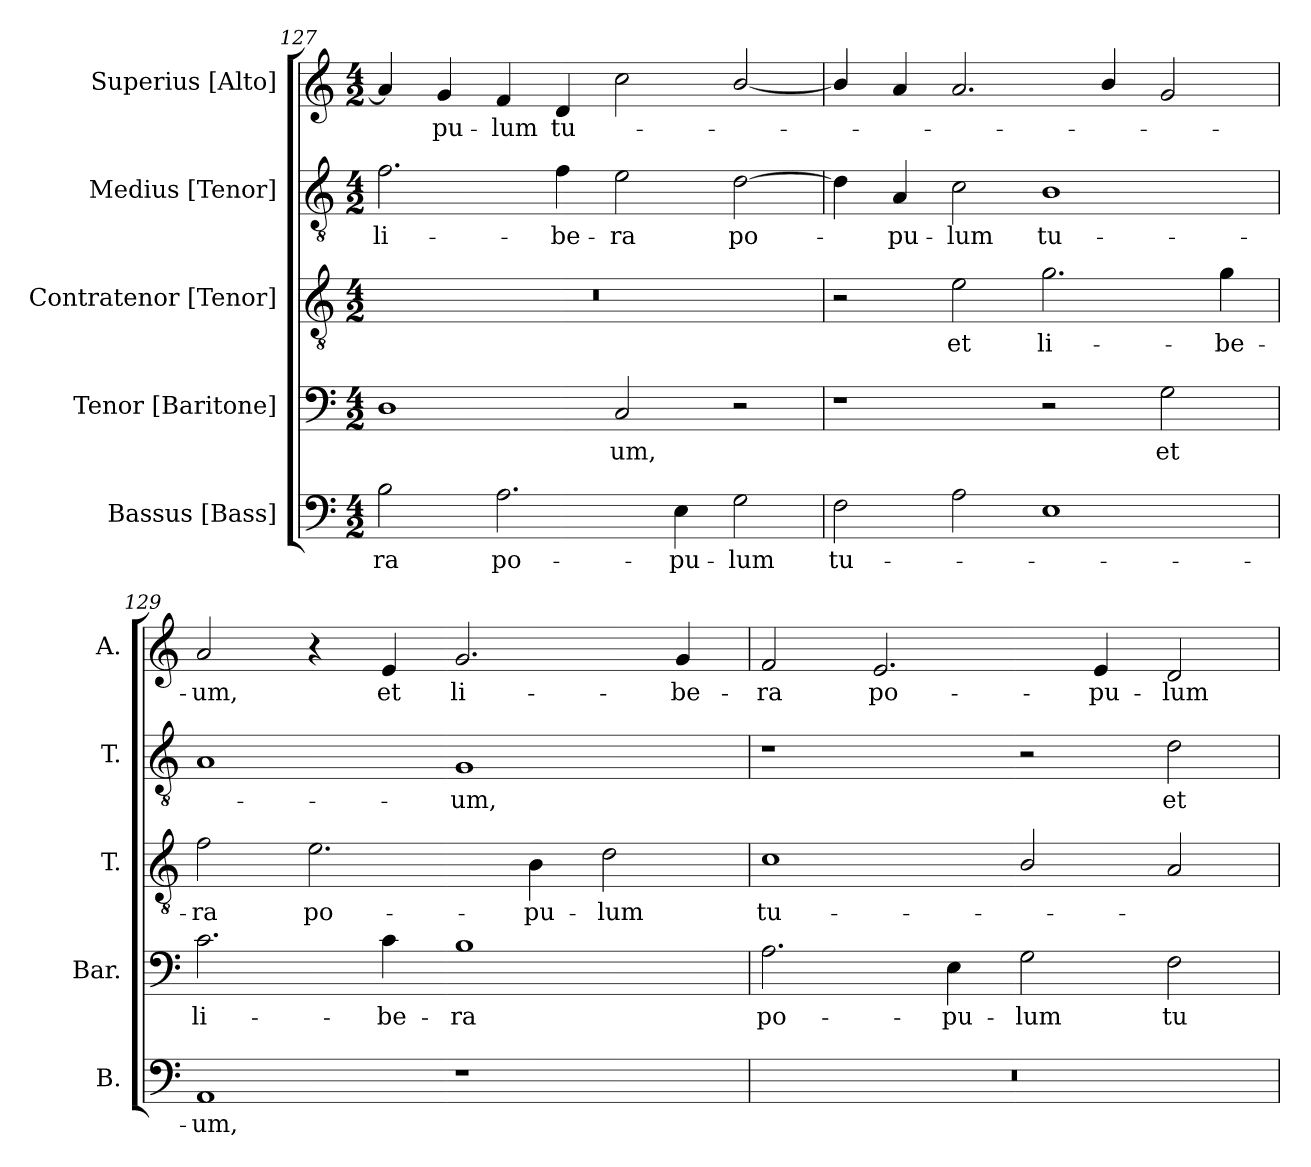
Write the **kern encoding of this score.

**kern	**text	**kern	**text	**kern	**text	**kern	**text	**kern	**text
*part5	*part5	*part4	*part4	*part3	*part3	*part2	*part2	*part1	*part1
*staff5	*staff5	*staff4	*staff4	*staff3	*staff3	*staff2	*staff2	*staff1	*staff1
*I"Bassus [Bass]	*	*I"Tenor [Baritone]	*	*I"Contratenor [Tenor]	*	*I"Medius [Tenor]	*	*I"Superius [Alto]	*
*I'B.	*	*I'Bar.	*	*I'T.	*	*I'T.	*	*I'A.	*
*clefF4	*	*clefF4	*	*clefGv2	*	*clefGv2	*	*clefG2	*
*	*	*	*	*ITrd7c12	*	*ITrd7c12	*	*	*
*k[]	*	*k[]	*	*k[]	*	*k[]	*	*k[]	*
*C:	*	*C:	*	*C:	*	*C:	*	*C:	*
*M4/2	*	*M4/2	*	*M4/2	*	*M4/2	*	*M4/2	*
=127	=127	=127	=127	=127	=127	=127	=127	=127	=127
!	!LO:LY:b:color=#000000	!	!	!LO:N:vis=1	!	!	!	!	!
!	!	!	!	!	!	!	!LO:LY:b:color=#000000	!	!
2Bi\	-ra	1Di	.	0r	.	2.Fi\	li-	4ai/]	.
!	!	!	!	!	!	!	!	!	!LO:LY:b:color=#000000
.	.	.	.	.	.	.	.	4gi/	-pu-
!	!LO:LY:b:color=#000000	!	!	!	!	!	!	!	!
!	!	!	!	!	!	!	!	!	!LO:LY:b:color=#000000
2.Ai\	po-	.	.	.	.	.	.	4fi/	-lum
!	!	!	!	!	!	!	!LO:LY:b:color=#000000	!	!
!	!	!	!	!	!	!	!	!	!LO:LY:b:color=#000000
.	.	.	.	.	.	4Fi\	-be-	4di/	tu-
!	!	!	!LO:LY:b:color=#000000	!	!	!	!	!	!
!	!	!	!	!	!	!	!LO:LY:b:color=#000000	!	!
.	.	2Ci/	-um,	.	.	2Ei\	-ra	2cci\	.
!	!LO:LY:b:color=#000000	!	!	!	!	!	!	!	!
4Ei\	-pu-	.	.	.	.	.	.	.	.
!	!LO:LY:b:color=#000000	!	!	!	!	!	!	!	!
!	!	!	!	!	!	!	!LO:LY:b:color=#000000	!	!
2Gi\	-lum	2r	.	.	.	[2Di\	po-	[2bi/	.
=128	=128	=128	=128	=128	=128	=128	=128	=128	=128
!	!LO:LY:b:color=#000000	!	!	!	!	!	!	!	!
2Fi\	tu-	1r	.	2r	.	4Di\]	.	4bi/]	.
!	!	!	!	!	!	!	!LO:LY:b:color=#000000	!	!
.	.	.	.	.	.	4AAi/	-pu-	4ai/	.
!	!	!	!	!	!LO:LY:b:color=#000000	!	!	!	!
!	!	!	!	!	!	!	!LO:LY:b:color=#000000	!	!
2Ai\	.	.	.	2Ei\	et	2Ci\	-lum	2.ai/	.
!	!	!	!	!	!LO:LY:b:color=#000000	!	!	!	!
!	!	!	!	!	!	!	!LO:LY:b:color=#000000	!	!
1Ei	.	2r	.	2.Gi\	li-	1BBi	tu-	.	.
.	.	.	.	.	.	.	.	4bi/	.
!	!	!	!LO:LY:b:color=#000000	!	!	!	!	!	!
.	.	2Gi\	et	.	.	.	.	2gi/	.
!	!	!	!	!	!LO:LY:b:color=#000000	!	!	!	!
.	.	.	.	4Gi\	-be-	.	.	.	.
=129	=129	=129	=129	=129	=129	=129	=129	=129	=129
!	!LO:LY:b:color=#000000	!	!	!	!	!	!	!	!
!	!	!	!LO:LY:b:color=#000000	!	!	!	!	!	!
!	!	!	!	!	!LO:LY:b:color=#000000	!	!	!	!
!	!	!	!	!	!	!	!	!	!LO:LY:b:color=#000000
1AAi	-um,	2.ci\	li-	2Fi\	-ra	1AAi	.	2ai/	-um,
!	!	!	!	!	!LO:LY:b:color=#000000	!	!	!	!
.	.	.	.	2.Ei\	po-	.	.	4r	.
!	!	!	!LO:LY:b:color=#000000	!	!	!	!	!	!
!	!	!	!	!	!	!	!	!	!LO:LY:b:color=#000000
.	.	4ci\	-be-	.	.	.	.	4ei/	et
!	!	!	!LO:LY:b:color=#000000	!	!	!	!	!	!
!	!	!	!	!	!	!	!LO:LY:b:color=#000000	!	!
!	!	!	!	!	!	!	!	!	!LO:LY:b:color=#000000
1r	.	1Bi	-ra	.	.	1GGi	-um,	2.gi/	li-
!	!	!	!	!	!LO:LY:b:color=#000000	!	!	!	!
.	.	.	.	4BBi\	-pu-	.	.	.	.
!	!	!	!	!	!LO:LY:b:color=#000000	!	!	!	!
.	.	.	.	2Di\	-lum	.	.	.	.
!	!	!	!	!	!	!	!	!	!LO:LY:b:color=#000000
.	.	.	.	.	.	.	.	4gi/	-be-
!!LO:LB:g=z
=130	=130	=130	=130	=130	=130	=130	=130	=130	=130
!LO:N:vis=1	!	!	!	!	!	!	!	!	!
!	!	!	!LO:LY:b:color=#000000	!	!	!	!	!	!
!	!	!	!	!	!LO:LY:b:color=#000000	!	!	!	!
!	!	!	!	!	!	!	!	!	!LO:LY:b:color=#000000
0r	.	2.Ai\	po-	1Ci	tu-	1r	.	2fi/	-ra
!	!	!	!	!	!	!	!	!	!LO:LY:b:color=#000000
.	.	.	.	.	.	.	.	2.ei/	po-
!	!	!	!LO:LY:b:color=#000000	!	!	!	!	!	!
.	.	4Ei\	-pu-	.	.	.	.	.	.
!	!	!	!LO:LY:b:color=#000000	!	!	!	!	!	!
.	.	2Gi\	-lum	2BBi/	.	2r	.	.	.
!	!	!	!	!	!	!	!	!	!LO:LY:b:color=#000000
.	.	.	.	.	.	.	.	4ei/	-pu-
!	!	!	!LO:LY:b:color=#000000	!	!	!	!	!	!
!	!	!	!	!	!	!	!LO:LY:b:color=#000000	!	!
!	!	!	!	!	!	!	!	!	!LO:LY:b:color=#000000
.	.	2Fi\	tu-	2AAi/	.	2Di\	et	2di/	-lum
=	=	=	=	=	=	=	=	=	=
*-	*-	*-	*-	*-	*-	*-	*-	*-	*-
